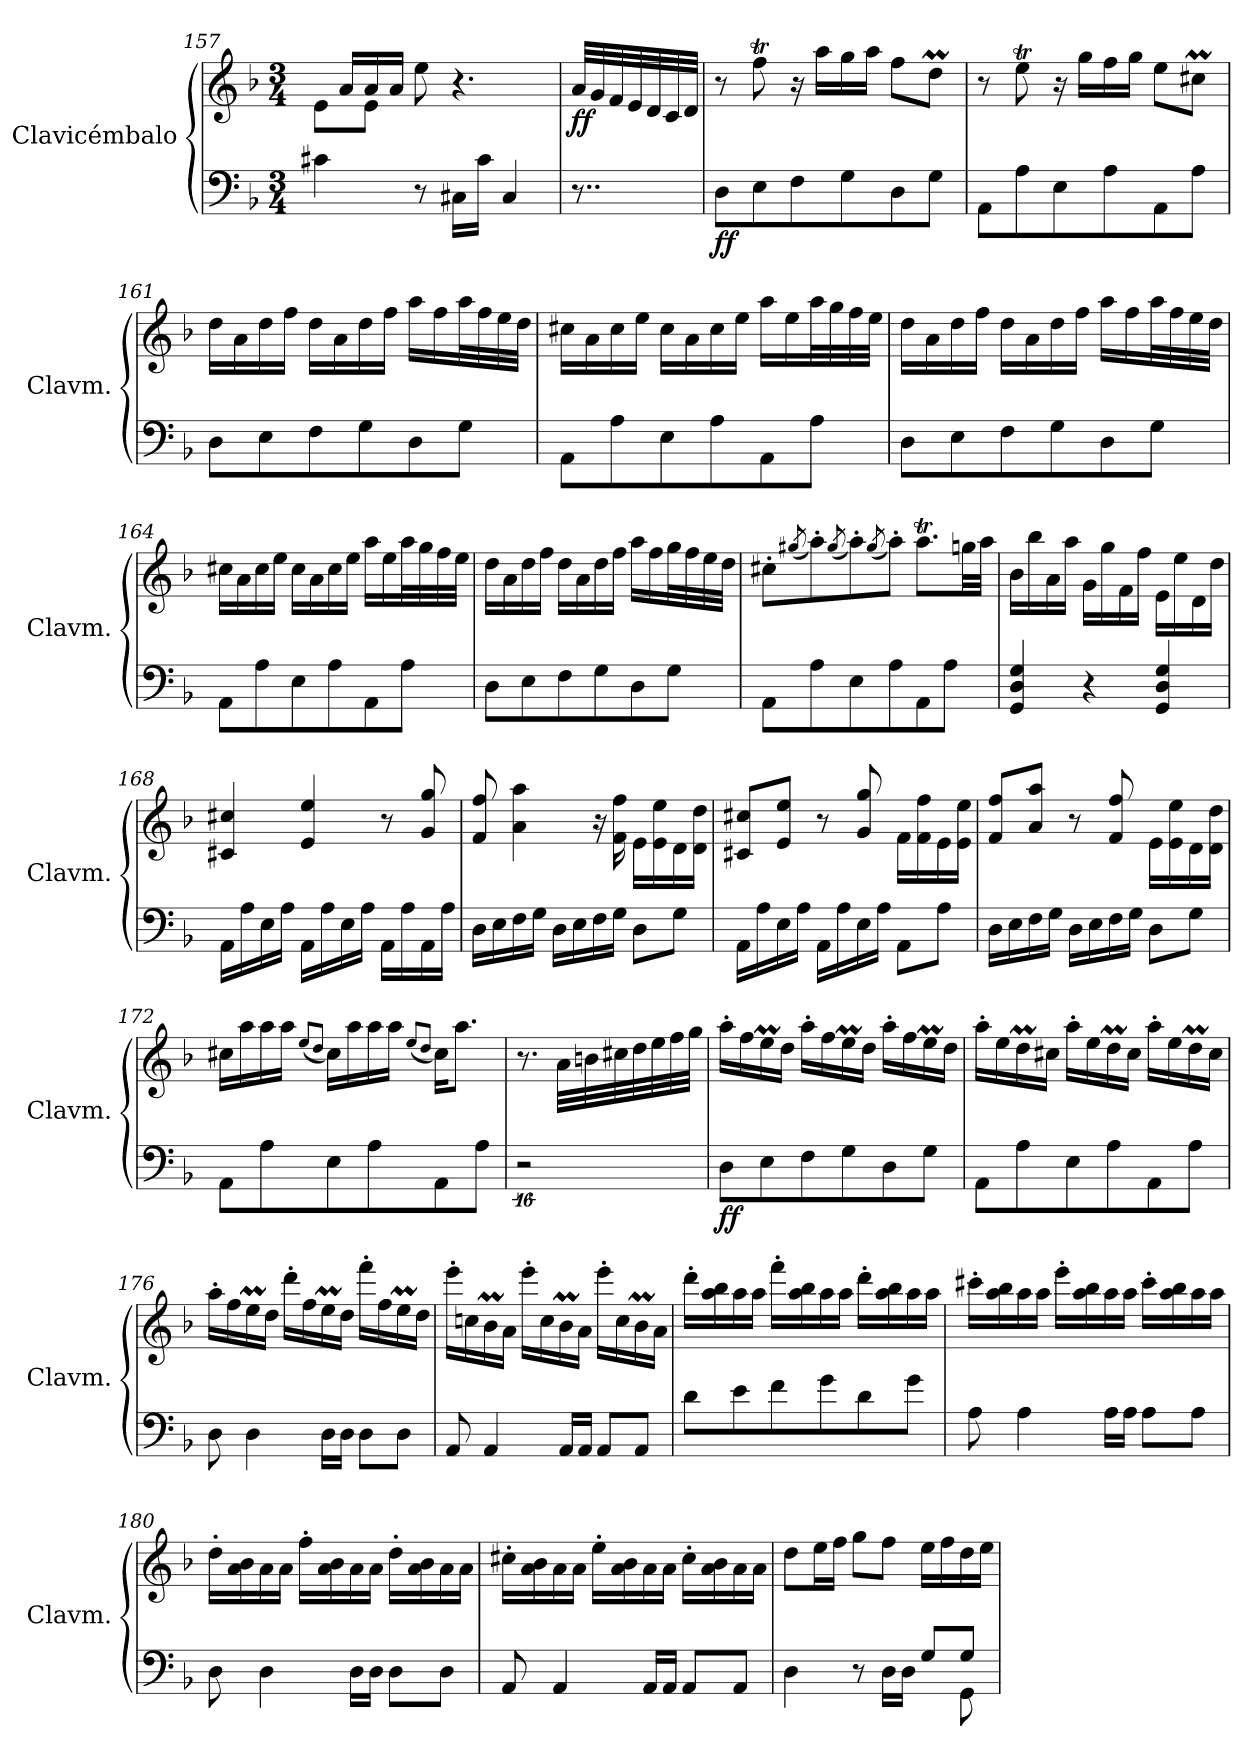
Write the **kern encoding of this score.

**kern	**kern	**dynam
*part1	*part1	*part1
*staff2	*staff1	*staff1/2
*I"Clavicémbalo	*	*
*I'Clavm.	*	*
*clefF4	*clefG2	*
*k[b-]	*k[b-]	*
*M3/4	*M3/4	*
=157	=157	=157
*	*^	*
4c#X\	8e\L	16ryy	.
.	.	16a/LL	.
.	8e\J	16a/	.
.	.	16a/JJ	.
8r	8rcccyy	8ee\	.
16C#X\LL	4.r	4.ryy	.
16c#\JJ	.	.	.
4C#/	.	.	.
*	*v	*v	*
=158	=158	=158
!	!	!LO:DY:b
8..r	32a/LLL	ff
.	32g/	.
.	32f/	.
.	32e/	.
.	32d/	.
.	32c/	.
.	32d/JJJ	.
=159	=159	=159
!	!	!LO:DY:b=2
8D\L	8r	ff
8E\	8ffT\	.
8F\	16r	.
.	16aa\LL	.
8G\	16gg\	.
.	16aa\JJ	.
8D\	8ff\L	.
8G\J	8ddM\J	.
=160	=160	=160
8AA\L	8r	.
8A\	8eet\	.
8E\	16r	.
.	16gg\LL	.
8A\	16ff\	.
.	16gg\JJ	.
8AA\	8ee\L	.
8A\J	8cc#Xm\J	.
=161	=161	=161
8D\L	16dd\LL	.
.	16a\	.
8E\	16dd\	.
.	16ff\JJ	.
8F\	16dd\LL	.
.	16a\	.
8G\	16dd\	.
.	16ff\JJ	.
8D\	16aa\LL	.
.	16ff\	.
8G\J	32aa\L	.
.	32ff\	.
.	32ee\	.
.	32dd\JJJ	.
!!LO:LB:g=z
=162	=162	=162
8AA\L	16cc#X\LL	.
.	16a\	.
8A\	16cc#\	.
.	16ee\JJ	.
8E\	16cc#\LL	.
.	16a\	.
8A\	16cc#\	.
.	16ee\JJ	.
8AA\	16aa\LL	.
.	16ee\	.
8A\J	32aa\L	.
.	32gg\	.
.	32ff\	.
.	32ee\JJJ	.
=163	=163	=163
8D\L	16dd\LL	.
.	16a\	.
8E\	16dd\	.
.	16ff\JJ	.
8F\	16dd\LL	.
.	16a\	.
8G\	16dd\	.
.	16ff\JJ	.
8D\	16aa\LL	.
.	16ff\	.
8G\J	32aa\L	.
.	32ff\	.
.	32ee\	.
.	32dd\JJJ	.
=164	=164	=164
8AA\L	16cc#X\LL	.
.	16a\	.
8A\	16cc#\	.
.	16ee\JJ	.
8E\	16cc#\LL	.
.	16a\	.
8A\	16cc#\	.
.	16ee\JJ	.
8AA\	16aa\LL	.
.	16ee\	.
8A\J	32aa\L	.
.	32gg\	.
.	32ff\	.
.	32ee\JJJ	.
=165	=165	=165
8D\L	16dd\LL	.
.	16a\	.
8E\	16dd\	.
.	16ff\JJ	.
8F\	16dd\LL	.
.	16a\	.
8G\	16dd\	.
.	16ff\JJ	.
8D\	16aa\LL	.
.	16ff\	.
8G\J	32gg\L	.
.	32ff\	.
.	32ee\	.
.	32dd\JJJ	.
=166	=166	=166
8AA\L	8cc#X'\L	.
.	(<8qgg#X/	.
8A\	8aa'\)	.
.	(<8qgg#/	.
8E\	8aa'\)	.
.	(<8qgg#/	.
8A\	8aa'\J)	.
8AA\	8.aat\L	.
8A\J	.	.
.	32ggn\LL	.
.	32aa\JJJ	.
!!LO:LB:g=z
=167	=167	=167
4GG/ 4D/ 4G/	16b-\LL	.
.	16bb-\	.
.	16a\	.
.	16aa\JJ	.
4r	16g\LL	.
.	16gg\	.
.	16f\	.
.	16ff\JJ	.
4GG/ 4D/ 4G/	16e\LL	.
.	16ee\	.
.	16d\	.
.	16dd\JJ	.
=168	=168	=168
16AA\LL	4c#X/ 4cc#X/	.
16A\	.	.
16E\	.	.
16A\JJ	.	.
16AA\LL	4e/ 4ee/	.
16A\	.	.
16E\	.	.
16A\JJ	.	.
16AA\LL	8r	.
16A\	.	.
16AA\	8g/ 8gg/	.
16A\JJ	.	.
=169	=169	=169
16D\LL	8f/ 8ff/	.
16E\	.	.
16F\	4a\ 4aa\	.
16G\JJ	.	.
16D\LL	.	.
16E\	.	.
16F\	16r	.
16G\JJ	16f\ 16ff\	.
8D\L	16e\LL	.
.	16e\ 16ee\	.
8G\J	16d\	.
.	16d\ 16dd\JJ	.
=170	=170	=170
16AA\LL	8c#X/ 8cc#X/L	.
16A\	.	.
16E\	8e/ 8ee/J	.
16A\JJ	.	.
16AA\LL	8r	.
16A\	.	.
16E\	8g/ 8gg/	.
16A\JJ	.	.
8AA\L	16f\LL	.
.	16f\ 16ff\	.
8A\J	16e\	.
.	16e\ 16ee\JJ	.
=171	=171	=171
16D\LL	8f/ 8ff/L	.
16E\	.	.
16F\	8a/ 8aa/J	.
16G\JJ	.	.
16D\LL	8r	.
16E\	.	.
16F\	8f/ 8ff/	.
16G\JJ	.	.
8D\L	16e\LL	.
.	16e\ 16ee\	.
8G\J	16d\	.
.	16d\ 16dd\JJ	.
!!LO:LB:g=z
=172	=172	=172
8AA\L	16cc#X\LL	.
.	16aa\	.
8A\	16aa\	.
.	16aa\JJ	.
.	(<8qee/L	.
.	8qdd/J	.
8E\	16cc#\LL)	.
.	16aa\	.
8A\	16aa\	.
.	16aa\JJ	.
.	(<8qee/L	.
.	8qdd/J	.
8AA\	16cc#\KL)	.
.	8.aa\J	.
8A\J	.	.
=173	=173	=173
32%13r	8.r	.
.	32a\LLL	.
.	32bn\	.
.	32cc#X\	.
.	32dd\	.
.	32ee\	.
.	32ff\	.
.	32gg\JJJ	.
=174	=174	=174
!	!	!LO:DY:b=2
!	!	!LO:DY:n=1:b
8D\L	16aa'\LL	f f
.	16ff\	.
8E\	16eem\	.
.	16dd\JJ	.
8F\	16aa'\LL	.
.	16ff\	.
8G\	16eem\	.
.	16dd\JJ	.
8D\	16aa'\LL	.
.	16ff\	.
8G\J	16eem\	.
.	16dd\JJ	.
=175	=175	=175
8AA\L	16aa'\LL	.
.	16ee\	.
8A\	16ddM\	.
.	16cc#X\JJ	.
8E\	16aa'\LL	.
.	16ee\	.
8A\	16ddM\	.
.	16cc#\JJ	.
8AA\	16aa'\LL	.
.	16ee\	.
8A\J	16ddM\	.
.	16cc#\JJ	.
=176	=176	=176
8D\	16aa'\LL	.
.	16ff\	.
4D\	16eem\	.
.	16dd\JJ	.
.	16ddd'\LL	.
.	16ff\	.
16D\LL	16eem\	.
16D\JJ	16dd\JJ	.
8D\L	16fff'\LL	.
.	16ff\	.
8D\J	16eem\	.
.	16dd\JJ	.
!!LO:LB:g=z
=177	=177	=177
8AA/	16eee'\LL	.
.	16ccn\	.
4AA/	16b-M\	.
.	16a\JJ	.
.	16eee'\LL	.
.	16cc\	.
16AA/LL	16b-M\	.
16AA/JJ	16a\JJ	.
8AA/L	16eee'\LL	.
.	16cc\	.
8AA/J	16b-M\	.
.	16a\JJ	.
=178	=178	=178
8d\L	16ddd'\LL	.
.	16aa\ 16bb-\	.
8e\	16aa\	.
.	16aa\JJ	.
8f\	16fff'\LL	.
.	16aa\ 16bb-\	.
8g\	16aa\	.
.	16aa\JJ	.
8d\	16ddd'\LL	.
.	16aa\ 16bb-\	.
8g\J	16aa\	.
.	16aa\JJ	.
=179	=179	=179
8A\	16ccc#X'\LL	.
.	16aa\ 16bb-\	.
4A\	16aa\	.
.	16aa\JJ	.
.	16eee'\LL	.
.	16aa\ 16bb-\	.
16A\LL	16aa\	.
16A\JJ	16aa\JJ	.
8A\L	16ccc#'\LL	.
.	16aa\ 16bb-\	.
8A\J	16aa\	.
.	16aa\JJ	.
=180	=180	=180
8D\	16dd'\LL	.
.	16a\ 16b-\	.
4D\	16a\	.
.	16a\JJ	.
.	16ff'\LL	.
.	16a\ 16b-\	.
16D\LL	16a\	.
16D\JJ	16a\JJ	.
8D\L	16dd'\LL	.
.	16a\ 16b-\	.
8D\J	16a\	.
.	16a\JJ	.
!!LO:LB:g=z
=181	=181	=181
8AA/	16cc#X'\LL	.
.	16a\ 16b-\	.
4AA/	16a\	.
.	16a\JJ	.
.	16ee'\LL	.
.	16a\ 16b-\	.
16AA/LL	16a\	.
16AA/JJ	16a\JJ	.
8AA/L	16cc#'\LL	.
.	16a\ 16b-\	.
8AA/J	16a\	.
.	16a\JJ	.
=182	=182	=182
*^	*	*
4D\	8ryy	8dd\L	.
*v	*v	*	*
.	16ee\L	.
.	16ff\JJ	.
8r	8gg\L	.
16D\LL	8ff\J	.
16D\JJ	.	.
8G/L	16ee\LL	.
.	16ff\	.
*^	*	*
8G/J	8GG\	16dd\	.
.	.	16ee\JJ	.
*v	*v	*	*
=	=	=
*-	*-	*-
